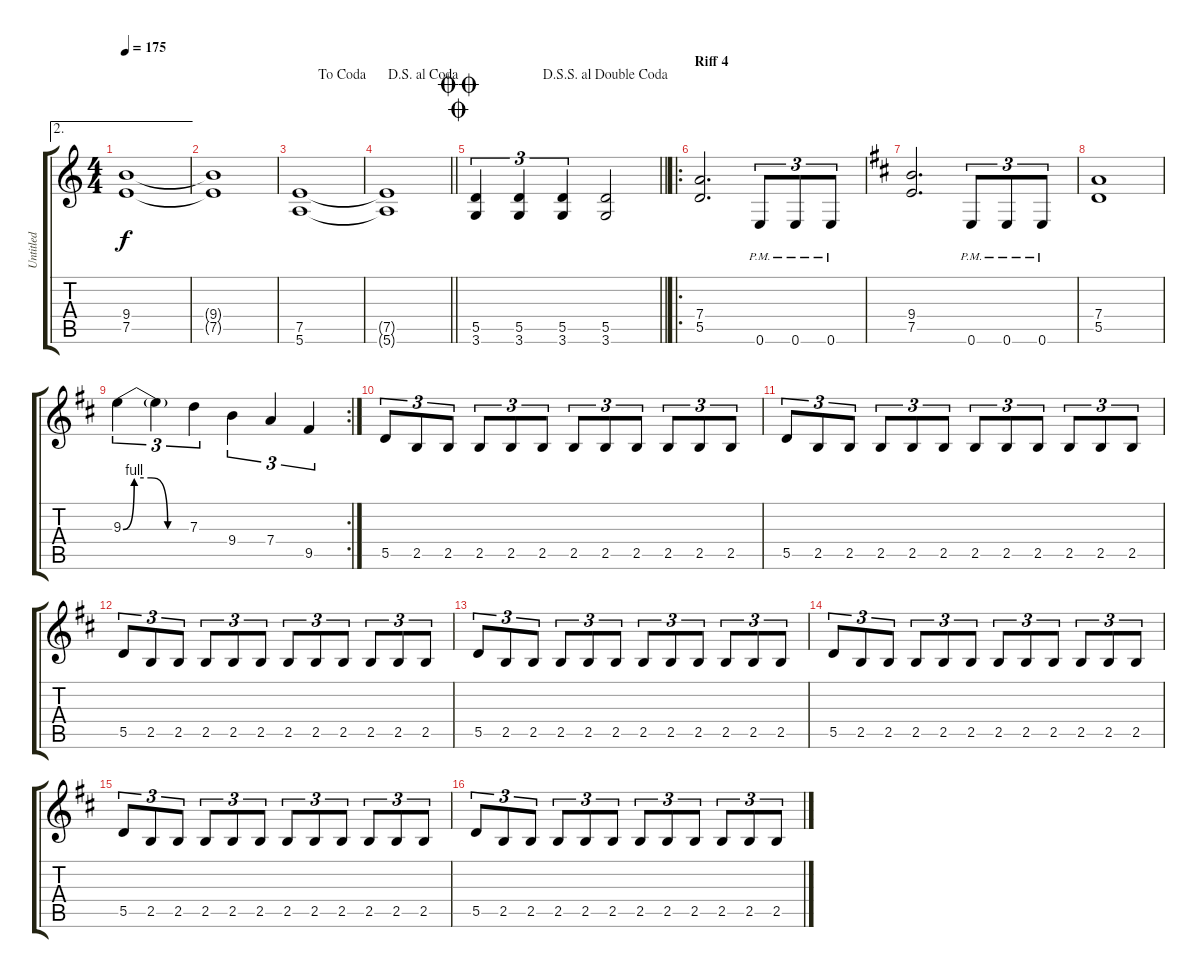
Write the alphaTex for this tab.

\track ("Untitled" "Untitled") {instrument distortionguitar}
\staff {score tabs}
\tuning (E4 B3 G3 D3 A2 E2) {hide}
\ae 2
\ts (4 4)
\tempo 175
\clef g2
\ks c
(9.4 7.5).1{dy f} |
(9.4{t} 7.5{t}).1 |
\jump dacoda
(7.5 5.6).1 |
\jump dalsegnoalcoda
\barLineRight lightlight
(7.5{t} 5.6{t}).1 |
\jump coda
\jump doublecoda
\jump dalsegnosegnoaldoublecoda
\barLineRight lightlight
(5.5 3.6).4{tu (3 2)} (5.5 3.6).4{tu (3 2)} (5.5 3.6).4{tu (3 2)} (5.5 3.6).2 |
\ro
\section ("" "Riff 4")
(7.4 5.5).2{d} 0.6{pm}.8{tu (3 2)} 0.6{pm}.8{tu (3 2)} 0.6{pm}.8{tu (3 2)} |
\ks d
(9.4 7.5).2{d} 0.6{pm}.8{tu (3 2)} 0.6{pm}.8{tu (3 2)} 0.6{pm}.8{tu (3 2)} |
(7.4 5.5).1 |
\rc 2
9.3{be (custom 0 0 10 4 25 4 40 0 60 0)}.4{tu (3 2)} 9.3{t}.4{tu (3 2)} 7.3.4{tu (3 2)} 9.4.4{tu (3 2)} 7.4.4{tu (3 2)} 9.5.4{tu (3 2)} |
5.5.8{tu (3 2)} 2.5.8{tu (3 2)} 2.5.8{tu (3 2)} 2.5.8{tu (3 2)} 2.5.8{tu (3 2)} 2.5.8{tu (3 2)} 2.5.8{tu (3 2)} 2.5.8{tu (3 2)} 2.5.8{tu (3 2)} 2.5.8{tu (3 2)} 2.5.8{tu (3 2)} 2.5.8{tu (3 2)} |
5.5.8{tu (3 2)} 2.5.8{tu (3 2)} 2.5.8{tu (3 2)} 2.5.8{tu (3 2)} 2.5.8{tu (3 2)} 2.5.8{tu (3 2)} 2.5.8{tu (3 2)} 2.5.8{tu (3 2)} 2.5.8{tu (3 2)} 2.5.8{tu (3 2)} 2.5.8{tu (3 2)} 2.5.8{tu (3 2)} |
5.5.8{tu (3 2)} 2.5.8{tu (3 2)} 2.5.8{tu (3 2)} 2.5.8{tu (3 2)} 2.5.8{tu (3 2)} 2.5.8{tu (3 2)} 2.5.8{tu (3 2)} 2.5.8{tu (3 2)} 2.5.8{tu (3 2)} 2.5.8{tu (3 2)} 2.5.8{tu (3 2)} 2.5.8{tu (3 2)} |
5.5.8{tu (3 2)} 2.5.8{tu (3 2)} 2.5.8{tu (3 2)} 2.5.8{tu (3 2)} 2.5.8{tu (3 2)} 2.5.8{tu (3 2)} 2.5.8{tu (3 2)} 2.5.8{tu (3 2)} 2.5.8{tu (3 2)} 2.5.8{tu (3 2)} 2.5.8{tu (3 2)} 2.5.8{tu (3 2)} |
5.5.8{tu (3 2)} 2.5.8{tu (3 2)} 2.5.8{tu (3 2)} 2.5.8{tu (3 2)} 2.5.8{tu (3 2)} 2.5.8{tu (3 2)} 2.5.8{tu (3 2)} 2.5.8{tu (3 2)} 2.5.8{tu (3 2)} 2.5.8{tu (3 2)} 2.5.8{tu (3 2)} 2.5.8{tu (3 2)} |
5.5.8{tu (3 2)} 2.5.8{tu (3 2)} 2.5.8{tu (3 2)} 2.5.8{tu (3 2)} 2.5.8{tu (3 2)} 2.5.8{tu (3 2)} 2.5.8{tu (3 2)} 2.5.8{tu (3 2)} 2.5.8{tu (3 2)} 2.5.8{tu (3 2)} 2.5.8{tu (3 2)} 2.5.8{tu (3 2)} |
5.5.8{tu (3 2)} 2.5.8{tu (3 2)} 2.5.8{tu (3 2)} 2.5.8{tu (3 2)} 2.5.8{tu (3 2)} 2.5.8{tu (3 2)} 2.5.8{tu (3 2)} 2.5.8{tu (3 2)} 2.5.8{tu (3 2)} 2.5.8{tu (3 2)} 2.5.8{tu (3 2)} 2.5.8{tu (3 2)}
